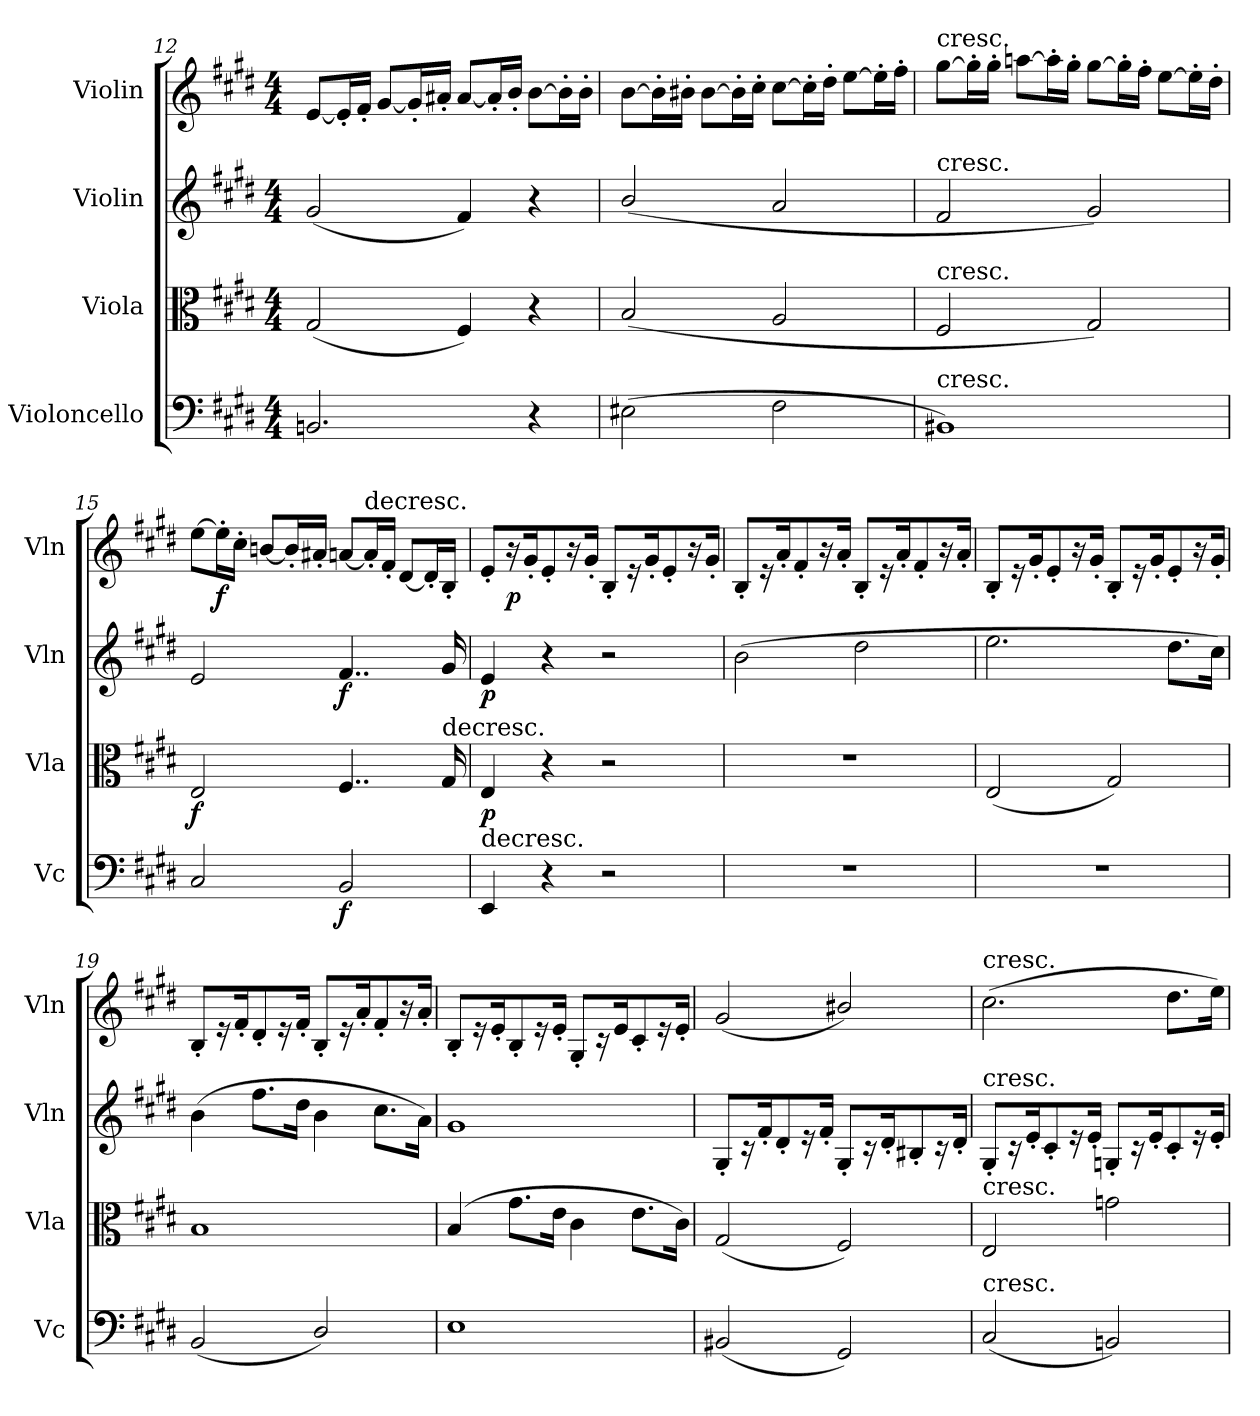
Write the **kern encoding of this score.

**kern	**dynam	**kern	**dynam	**kern	**dynam	**kern	**dynam
*part4	*part4	*part3	*part3	*part2	*part2	*part1	*part1
*staff4	*staff4	*staff3	*staff3	*staff2	*staff2	*staff1	*staff1
*I"Violoncello	*	*I"Viola	*	*I"Violin	*	*I"Violin	*
*I'Vc	*	*I'Vla	*	*I'Vln	*	*I'Vln	*
*clefF4	*	*clefC3	*	*clefG2	*	*clefG2	*
*k[f#c#g#d#]	*	*k[f#c#g#d#]	*	*k[f#c#g#d#]	*	*k[f#c#g#d#]	*
*M4/4	*	*M4/4	*	*M4/4	*	*M4/4	*
=12	=12	=12	=12	=12	=12	=12	=12
2.BBn/	.	(2G#/	.	(2g#/	.	[8e/L	.
.	.	.	.	.	.	16e'/L]	.
.	.	.	.	.	.	16f#'/JJ	.
.	.	.	.	.	.	[8g#/L	.
.	.	.	.	.	.	16g#'/L]	.
.	.	.	.	.	.	16a#X'/JJ	.
.	.	4F#/)	.	4f#/)	.	[8a#/L	.
.	.	.	.	.	.	16a#'/L]	.
.	.	.	.	.	.	16b'/JJ	.
4r	.	4r	.	4r	.	[8b\L	.
.	.	.	.	.	.	16b'\L]	.
.	.	.	.	.	.	16b'\JJ	.
=13	=13	=13	=13	=13	=13	=13	=13
(2E#X\	.	(2B/	.	(2b/	.	[8b\L	.
.	.	.	.	.	.	16b'\L]	.
.	.	.	.	.	.	16b#X'\JJ	.
.	.	.	.	.	.	[8b#\L	.
.	.	.	.	.	.	16b#'\L]	.
.	.	.	.	.	.	16cc#'\JJ	.
2F#\	.	2A/	.	2a/	.	[8cc#\L	.
.	.	.	.	.	.	16cc#'\L]	.
.	.	.	.	.	.	16dd#'\JJ	.
.	.	.	.	.	.	[8ee\L	.
.	.	.	.	.	.	16ee'\L]	.
.	.	.	.	.	.	16ff#'\JJ	.
=14	=14	=14	=14	=14	=14	=14	=14
!	!	!	!	!	!	!LO:TX:t=cresc.	!
!	!	!	!	!LO:TX:t=cresc.	!	!	!
!	!	!LO:TX:t=cresc.	!	!	!	!	!
!LO:TX:t=cresc.	!	!	!	!	!	!	!
1BB#X)	.	2F#/	.	2f#/	.	[8gg#\L	.
.	.	.	.	.	.	16gg#'\L]	.
.	.	.	.	.	.	16gg#'\JJ	.
.	.	.	.	.	.	[8aan\L	.
.	.	.	.	.	.	16aa'\L]	.
.	.	.	.	.	.	16gg#'\JJ	.
.	.	2G#/)	.	2g#/)	.	[8gg#\L	.
.	.	.	.	.	.	16gg#'\L]	.
.	.	.	.	.	.	16ff#'\JJ	.
.	.	.	.	.	.	[8ee\L	.
.	.	.	.	.	.	16ee'\L]	.
.	.	.	.	.	.	16dd#'\JJ	.
=15	=15	=15	=15	=15	=15	=15	=15
2C#/	.	2E/	f	2e/	.	[8ee\L	.
.	.	.	.	.	.	16ee'\L]	f
.	.	.	.	.	.	16cc#'\JJ	.
.	.	.	.	.	.	[8bn/L	.
.	.	.	.	.	.	16b'/L]	.
.	.	.	.	.	.	16a#X'/JJ	.
2BB/	f	4..F#/	.	4..f#/	f	[8an/L	.
!	!	!	!	!	!	!LO:TX:t=decresc.	!
.	.	.	.	.	.	16a'/L]	.
.	.	.	.	.	.	16f#'/JJ	.
.	.	.	.	.	.	[8d#/L	.
.	.	.	.	.	.	16d#'/L]	.
!	!	!LO:TX:t=decresc.	!	!	!	!	!
.	.	16G#/	.	16g#/	.	16B'/JJ	.
=16	=16	=16	=16	=16	=16	=16	=16
!LO:TX:t=decresc.	!	!	!	!	!	!	!
4EE/	.	4E/	p	4e/	p	8e'/L	.
.	.	.	.	.	.	16r	p
.	.	.	.	.	.	16g#'/K	.
4r	.	4r	.	4r	.	8e'/	.
.	.	.	.	.	.	16r	.
.	.	.	.	.	.	16g#'/Jk	.
2r	.	2r	.	2r	.	8B'/L	.
.	.	.	.	.	.	16r	.
.	.	.	.	.	.	16g#'/K	.
.	.	.	.	.	.	8e'/	.
.	.	.	.	.	.	16r	.
.	.	.	.	.	.	16g#'/Jk	.
=17	=17	=17	=17	=17	=17	=17	=17
1r	.	1r	.	(2b\	.	8B'/L	.
.	.	.	.	.	.	16r	.
.	.	.	.	.	.	16a'/K	.
.	.	.	.	.	.	8f#'/	.
.	.	.	.	.	.	16r	.
.	.	.	.	.	.	16a'/Jk	.
.	.	.	.	2dd#\	.	8B'/L	.
.	.	.	.	.	.	16r	.
.	.	.	.	.	.	16a'/K	.
.	.	.	.	.	.	8f#'/	.
.	.	.	.	.	.	16r	.
.	.	.	.	.	.	16a'/Jk	.
=18	=18	=18	=18	=18	=18	=18	=18
1r	.	(2E/	.	2.ee\	.	8B'/L	.
.	.	.	.	.	.	16r	.
.	.	.	.	.	.	16g#'/K	.
.	.	.	.	.	.	8e'/	.
.	.	.	.	.	.	16r	.
.	.	.	.	.	.	16g#'/Jk	.
.	.	2G#/)	.	.	.	8B'/L	.
.	.	.	.	.	.	16r	.
.	.	.	.	.	.	16g#'/K	.
.	.	.	.	8.dd#\L	.	8e'/	.
.	.	.	.	.	.	16r	.
.	.	.	.	16cc#\Jk)	.	16g#'/Jk	.
=19	=19	=19	=19	=19	=19	=19	=19
(2BB/	.	1B	.	(4b\	.	8B'/L	.
.	.	.	.	.	.	16r	.
.	.	.	.	.	.	16f#'/K	.
.	.	.	.	8.ff#\L	.	8d#'/	.
.	.	.	.	.	.	16r	.
.	.	.	.	16dd#\Jk	.	16f#'/Jk	.
2D#/)	.	.	.	4b\	.	8B'/L	.
.	.	.	.	.	.	16r	.
.	.	.	.	.	.	16a'/K	.
.	.	.	.	8.cc#\L	.	8f#'/	.
.	.	.	.	.	.	16r	.
.	.	.	.	16a\Jk)	.	16a'/Jk	.
=20	=20	=20	=20	=20	=20	=20	=20
1E	.	(4B/	.	1g#	.	8B'/L	.
.	.	.	.	.	.	16r	.
.	.	.	.	.	.	16e'/K	.
.	.	8.g#\L	.	.	.	8B'/	.
.	.	.	.	.	.	16r	.
.	.	16e\Jk	.	.	.	16e'/Jk	.
.	.	4c#\	.	.	.	8G#'/L	.
.	.	.	.	.	.	16r	.
.	.	.	.	.	.	16e/K	.
.	.	8.e\L	.	.	.	8c#'/	.
.	.	.	.	.	.	16r	.
.	.	16c#\Jk)	.	.	.	16e'/Jk	.
=21	=21	=21	=21	=21	=21	=21	=21
(2BB#X/	.	(2G#/	.	8G#'/L	.	(2g#/	.
.	.	.	.	16r	.	.	.
.	.	.	.	16f#'/K	.	.	.
.	.	.	.	8d#'/	.	.	.
.	.	.	.	16r	.	.	.
.	.	.	.	16f#'/Jk	.	.	.
2GG#/)	.	2F#/)	.	8G#'/L	.	2b#X/)	.
.	.	.	.	16r	.	.	.
.	.	.	.	16d#'/K	.	.	.
.	.	.	.	8B#X'/	.	.	.
.	.	.	.	16r	.	.	.
.	.	.	.	16d#'/Jk	.	.	.
=22	=22	=22	=22	=22	=22	=22	=22
!	!	!	!	!	!	!LO:TX:t=cresc.	!
!	!	!	!	!LO:TX:t=cresc.	!	!	!
!	!	!LO:TX:t=cresc.	!	!	!	!	!
!LO:TX:t=cresc.	!	!	!	!	!	!	!
(2C#/	.	2E/	.	8G#'/L	.	(2.cc#\	.
.	.	.	.	16r	.	.	.
.	.	.	.	16e'/K	.	.	.
.	.	.	.	8c#'/	.	.	.
.	.	.	.	16r	.	.	.
.	.	.	.	16e'/Jk	.	.	.
2BBn/)	.	2gn\	.	8Gn'/L	.	.	.
.	.	.	.	16r	.	.	.
.	.	.	.	16e'/K	.	.	.
.	.	.	.	8c#'/	.	8.dd#\L	.
.	.	.	.	16r	.	.	.
.	.	.	.	16e'/Jk	.	16ee\Jk)	.
=	=	=	=	=	=	=	=
*-	*-	*-	*-	*-	*-	*-	*-
